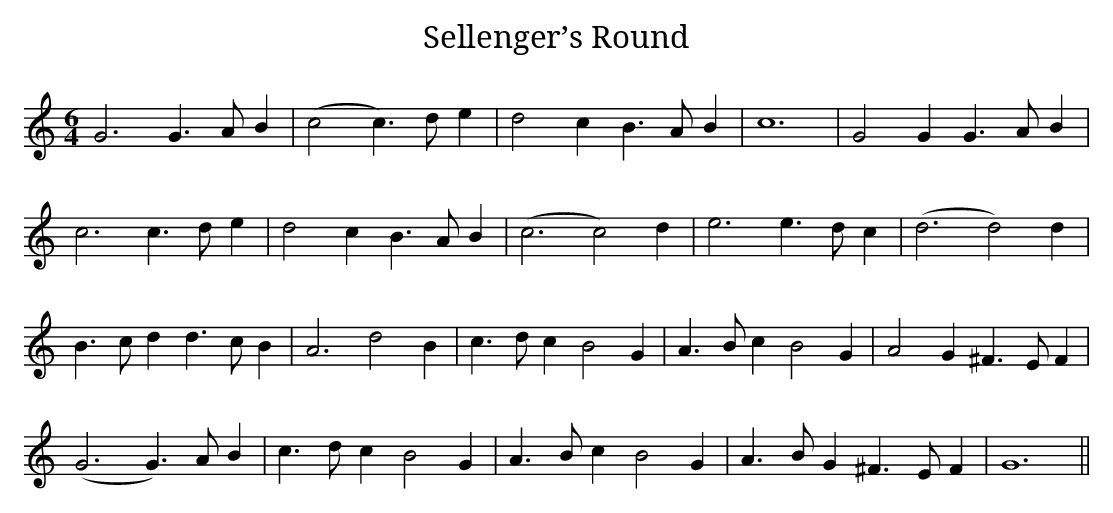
X:1
T:Sellenger’s Round
M:6/4
L:1/8
K:C
G6 G3A B2|(c4 c3)d e2|d4 c2 B3A B2|c12|G4 G2 G3A B2|
c6 c3d e2|d4 c2B3A B2|(c6 c4)d2|e6 e3d c2|(d6 d4)d2|
B3c d2 d3c B2|A6 d4 B2|c3d c2 B4G2|A3B c2 B4G2|A4 G2^F3E F2|
(G6 G3)A B2|c3d c2 B4G2|A3B c2 B4G2|A3B G2 ^F3E F2|G12||
